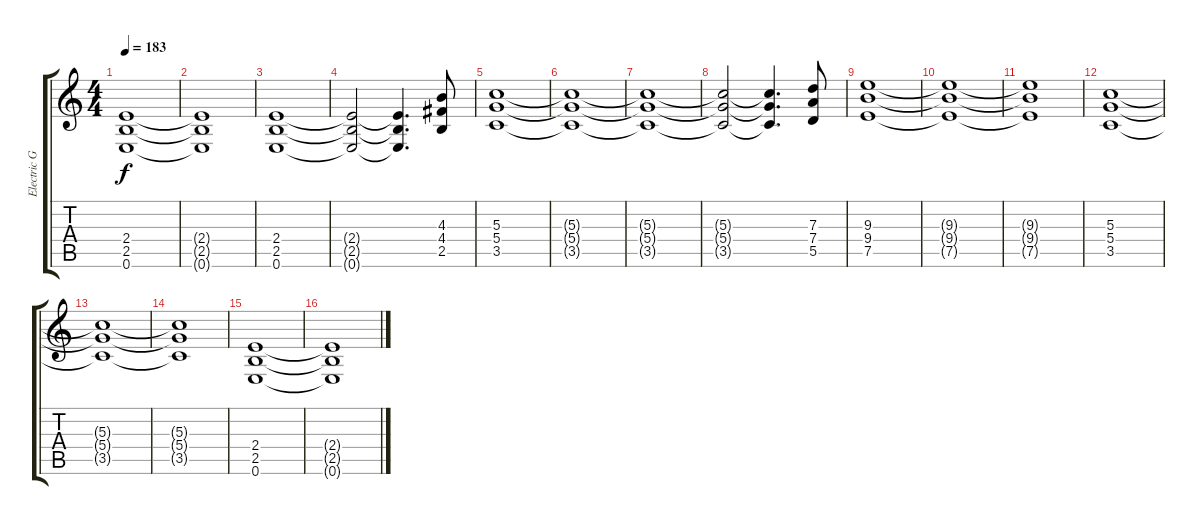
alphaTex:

\track ("Electric Guitar" "Electric G") {instrument overdrivenguitar}
\staff {score tabs}
\tuning (E4 B3 G3 D3 A2 E2) {hide}
\ts (4 4)
\tempo 183
\clef g2
\ks c
(2.4 2.5 0.6).1{dy f} |
(2.4{t} 2.5{t} 0.6{t}).1 |
(2.4 2.5 0.6).1 |
(2.4{t} 2.5{t} 0.6{t}).2 (2.4{t} 2.5{t} 0.6{t}).4{d} (4.3 4.4 2.5).8 |
(5.3 5.4 3.5).1 |
(5.3{t} 5.4{t} 3.5{t}).1 |
(5.3{t} 5.4{t} 3.5{t}).1 |
(5.3{t} 5.4{t} 3.5{t}).2 (5.3{t} 5.4{t} 3.5{t}).4{d} (7.3 7.4 5.5).8 |
(9.3 9.4 7.5).1 |
(9.3{t} 9.4{t} 7.5{t}).1 |
(9.3{t} 9.4{t} 7.5{t}).1 |
(5.3 5.4 3.5).1 |
(5.3{t} 5.4{t} 3.5{t}).1 |
(5.3{t} 5.4{t} 3.5{t}).1 |
(2.4 2.5 0.6).1 |
(2.4{t} 2.5{t} 0.6{t}).1
